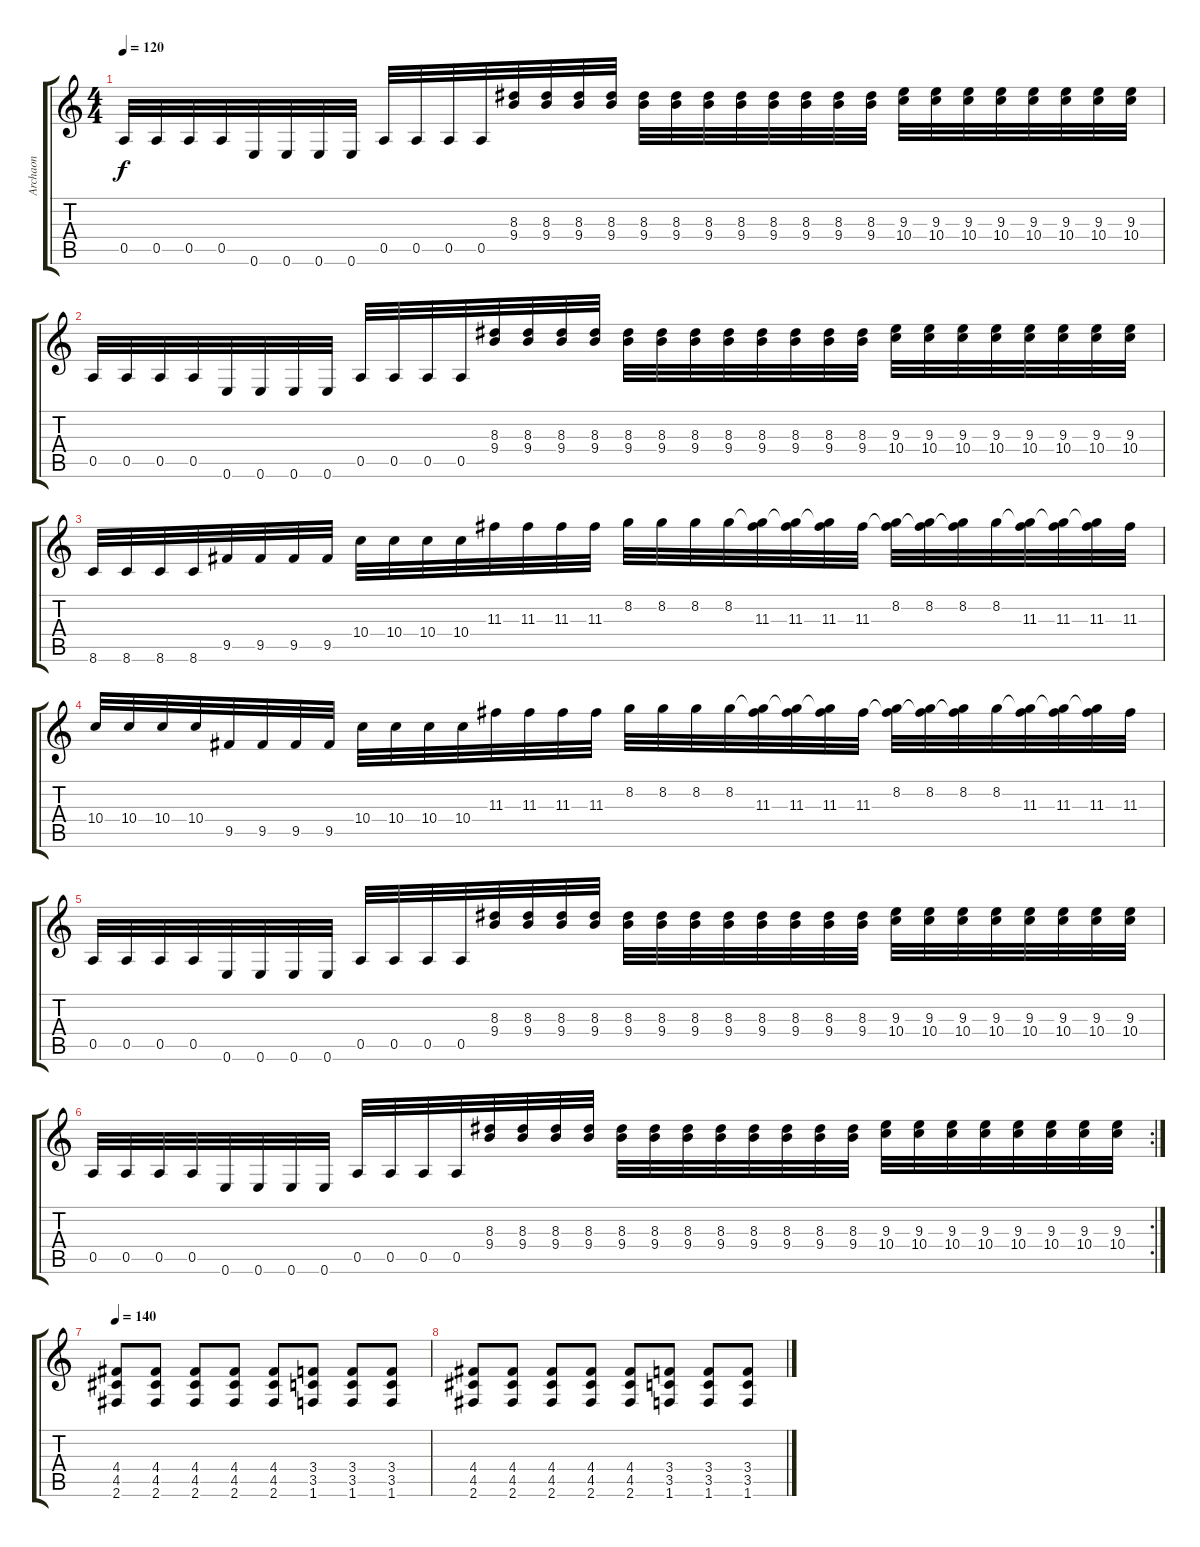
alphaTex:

\track ("Archaon" "Archaon") {instrument distortionguitar}
\staff {score tabs}
\tuning (E4 B3 G3 D3 A2 E2) {hide}
\ts (4 4)
\tempo 120
\clef g2
\ks c
0.5.32{dy f} 0.5.32 0.5.32 0.5.32 0.6.32 0.6.32 0.6.32 0.6.32 0.5.32 0.5.32 0.5.32 0.5.32 (8.3 9.4).32 (8.3 9.4).32 (8.3 9.4).32 (8.3 9.4).32 (8.3 9.4).32 (8.3 9.4).32 (8.3 9.4).32 (8.3 9.4).32 (8.3 9.4).32 (8.3 9.4).32 (8.3 9.4).32 (8.3 9.4).32 (9.3 10.4).32 (9.3 10.4).32 (9.3 10.4).32 (9.3 10.4).32 (9.3 10.4).32 (9.3 10.4).32 (9.3 10.4).32 (9.3 10.4).32 |
0.5.32 0.5.32 0.5.32 0.5.32 0.6.32 0.6.32 0.6.32 0.6.32 0.5.32 0.5.32 0.5.32 0.5.32 (8.3 9.4).32 (8.3 9.4).32 (8.3 9.4).32 (8.3 9.4).32 (8.3 9.4).32 (8.3 9.4).32 (8.3 9.4).32 (8.3 9.4).32 (8.3 9.4).32 (8.3 9.4).32 (8.3 9.4).32 (8.3 9.4).32 (9.3 10.4).32 (9.3 10.4).32 (9.3 10.4).32 (9.3 10.4).32 (9.3 10.4).32 (9.3 10.4).32 (9.3 10.4).32 (9.3 10.4).32 |
8.6.32 8.6.32 8.6.32 8.6.32 9.5.32 9.5.32 9.5.32 9.5.32 10.4.32 10.4.32 10.4.32 10.4.32 11.3.32 11.3.32 11.3.32 11.3.32 8.2.32 8.2.32 8.2.32 8.2.32 (8.2{t} 11.3).32 (8.2{t} 11.3).32 (8.2{t} 11.3).32 11.3.32 (8.2 11.3{t}).32 (8.2 11.3{t}).32 (8.2 11.3{t}).32 8.2.32 (8.2{t} 11.3).32 (8.2{t} 11.3).32 (8.2{t} 11.3).32 11.3.32 |
10.4.32 10.4.32 10.4.32 10.4.32 9.5.32 9.5.32 9.5.32 9.5.32 10.4.32 10.4.32 10.4.32 10.4.32 11.3.32 11.3.32 11.3.32 11.3.32 8.2.32 8.2.32 8.2.32 8.2.32 (8.2{t} 11.3).32 (8.2{t} 11.3).32 (8.2{t} 11.3).32 11.3.32 (8.2 11.3{t}).32 (8.2 11.3{t}).32 (8.2 11.3{t}).32 8.2.32 (8.2{t} 11.3).32 (8.2{t} 11.3).32 (8.2{t} 11.3).32 11.3.32 |
0.5.32 0.5.32 0.5.32 0.5.32 0.6.32 0.6.32 0.6.32 0.6.32 0.5.32 0.5.32 0.5.32 0.5.32 (8.3 9.4).32 (8.3 9.4).32 (8.3 9.4).32 (8.3 9.4).32 (8.3 9.4).32 (8.3 9.4).32 (8.3 9.4).32 (8.3 9.4).32 (8.3 9.4).32 (8.3 9.4).32 (8.3 9.4).32 (8.3 9.4).32 (9.3 10.4).32 (9.3 10.4).32 (9.3 10.4).32 (9.3 10.4).32 (9.3 10.4).32 (9.3 10.4).32 (9.3 10.4).32 (9.3 10.4).32 |
\rc 2
0.5.32 0.5.32 0.5.32 0.5.32 0.6.32 0.6.32 0.6.32 0.6.32 0.5.32 0.5.32 0.5.32 0.5.32 (8.3 9.4).32 (8.3 9.4).32 (8.3 9.4).32 (8.3 9.4).32 (8.3 9.4).32 (8.3 9.4).32 (8.3 9.4).32 (8.3 9.4).32 (8.3 9.4).32 (8.3 9.4).32 (8.3 9.4).32 (8.3 9.4).32 (9.3 10.4).32 (9.3 10.4).32 (9.3 10.4).32 (9.3 10.4).32 (9.3 10.4).32 (9.3 10.4).32 (9.3 10.4).32 (9.3 10.4).32 |
\tempo 140
(4.4 4.5 2.6).8 (4.4 4.5 2.6).8 (4.4 4.5 2.6).8 (4.4 4.5 2.6).8 (4.4 4.5 2.6).8 (3.4 3.5 1.6).8 (3.4 3.5 1.6).8 (3.4 3.5 1.6).8 |
(4.4 4.5 2.6).8 (4.4 4.5 2.6).8 (4.4 4.5 2.6).8 (4.4 4.5 2.6).8 (4.4 4.5 2.6).8 (3.4 3.5 1.6).8 (3.4 3.5 1.6).8 (3.4 3.5 1.6).8
